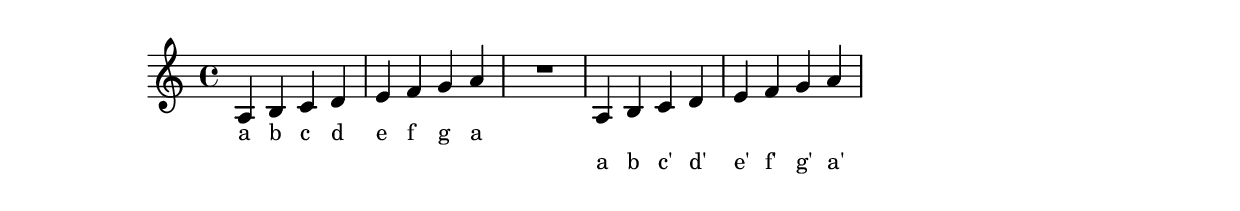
%% DO NOT EDIT this file manually; it is automatically
%% generated from LSR http://lsr.dsi.unimi.it
%% Make any changes in LSR itself, or in Documentation/snippets/new/ ,
%% and then run scripts/auxiliar/makelsr.py
%%
%% This file is in the public domain.
\version "2.14.2"

\header {
  lsrtags = "tweaks-and-overrides"

%% Translation of GIT committish: b482c3e5b56c3841a88d957e0ca12964bd3e64fa
  texidoces = "
Se puede usar el contexto @code{NoteNames} para imprimir el valor
textual de las notas.  La propiedad @code{printOctaveNames} activa o
desactiva la representación de la octava de las notas.

"
  doctitlees = "Impresión de los nombres de las notas con o sin indicación de la octava"



%% Translation of GIT committish: 28097cf54698db364afeb75658e4c8e0e0ccd716
  texidocfr = "
Le contexte @code{NoteNames} permet d'imprimer le nom des notes.  La
propriété @code{printOctaveNames}, une fois activée, leur adjoindra une
indication d'octave.

"
  doctitlefr = "Impression des noms de notes avec ou sans indication d'octave"

  texidoc = "
The @code{NoteNames} context can be used to print the text value of
notes.  The @code{printOctaveNames} property turns on or off the
representation of the octave of the note.

"
  doctitle = "Printing note names with and without an octave marker"
} % begin verbatim


scale = \relative c' {
  a4 b c d
  e4 f g a
}

\new Staff {
  <<
    \scale
    \context NoteNames {
      \set printOctaveNames = ##f
      \scale
    }
  >>
  R1
  <<
    \scale
    \context NoteNames {
      \set printOctaveNames = ##t
      \scale
    }
  >>
}

